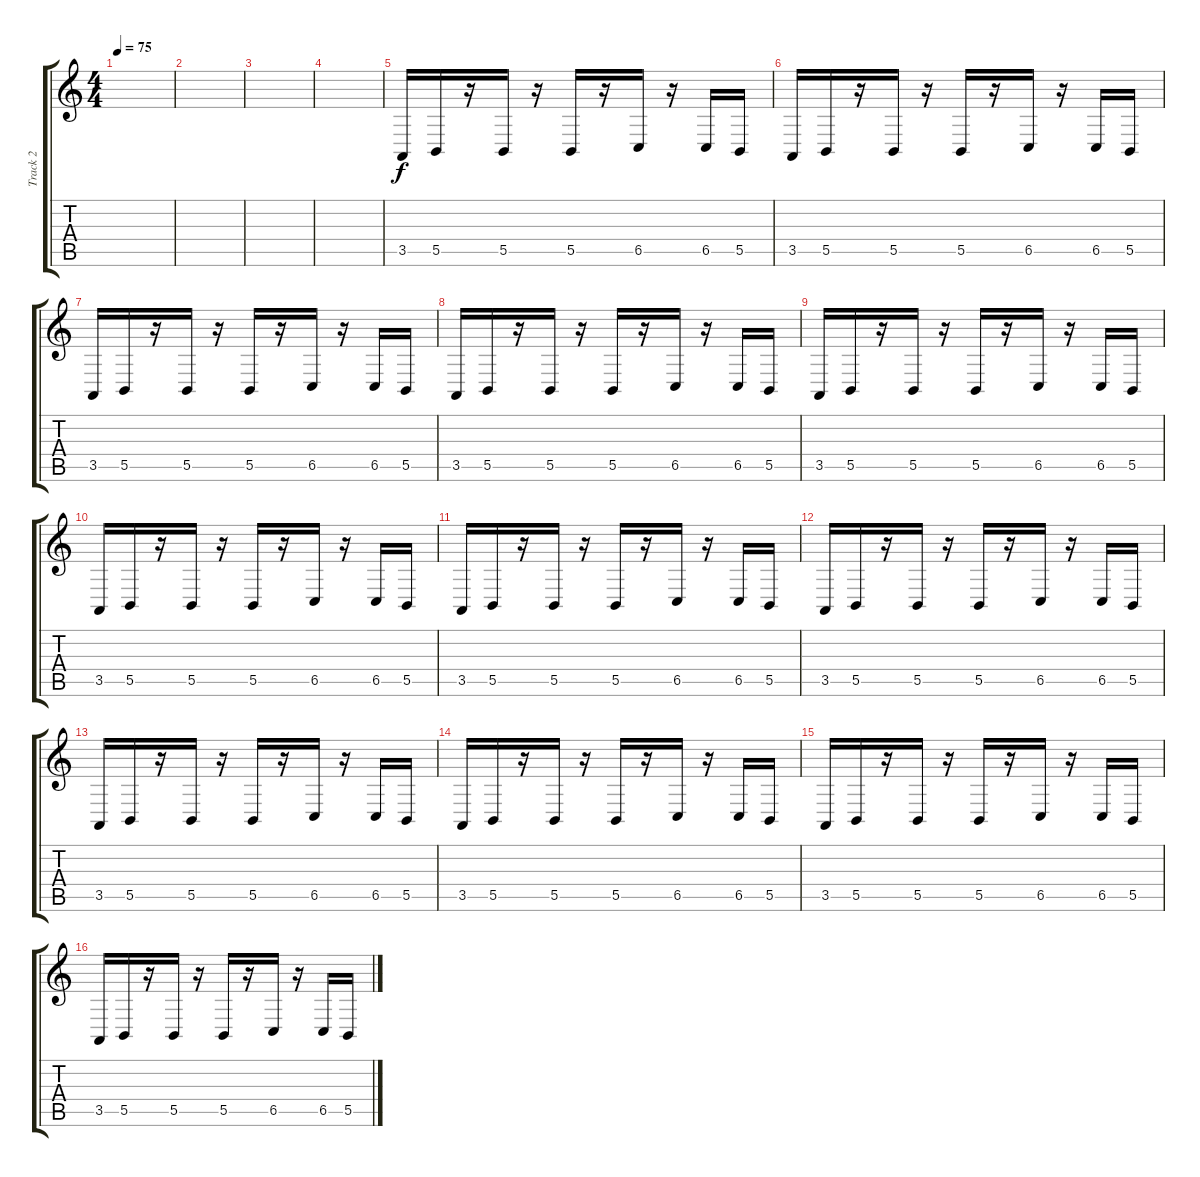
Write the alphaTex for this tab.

\track ("Track 2" "Track 2") {instrument tremolostrings}
\staff {score tabs}
\tuning (Db4 Ab3 E3 B2 Gb2 B1) {hide}
\ts (4 4)
\tempo 75
\clef g2
\ks c
|
|
|
|
3.5.16 5.5.16 r.16 5.5.16 r.16 5.5.16 r.16 6.5.16 r.16 6.5.16 5.5.16 |
3.5.16 5.5.16 r.16 5.5.16 r.16 5.5.16 r.16 6.5.16 r.16 6.5.16 5.5.16 |
3.5.16 5.5.16 r.16 5.5.16 r.16 5.5.16 r.16 6.5.16 r.16 6.5.16 5.5.16 |
3.5.16 5.5.16 r.16 5.5.16 r.16 5.5.16 r.16 6.5.16 r.16 6.5.16 5.5.16 |
3.5.16 5.5.16 r.16 5.5.16 r.16 5.5.16 r.16 6.5.16 r.16 6.5.16 5.5.16 |
3.5.16 5.5.16 r.16 5.5.16 r.16 5.5.16 r.16 6.5.16 r.16 6.5.16 5.5.16 |
3.5.16 5.5.16 r.16 5.5.16 r.16 5.5.16 r.16 6.5.16 r.16 6.5.16 5.5.16 |
3.5.16 5.5.16 r.16 5.5.16 r.16 5.5.16 r.16 6.5.16 r.16 6.5.16 5.5.16 |
3.5.16 5.5.16 r.16 5.5.16 r.16 5.5.16 r.16 6.5.16 r.16 6.5.16 5.5.16 |
3.5.16 5.5.16 r.16 5.5.16 r.16 5.5.16 r.16 6.5.16 r.16 6.5.16 5.5.16 |
3.5.16 5.5.16 r.16 5.5.16 r.16 5.5.16 r.16 6.5.16 r.16 6.5.16 5.5.16 |
3.5.16 5.5.16 r.16 5.5.16 r.16 5.5.16 r.16 6.5.16 r.16 6.5.16 5.5.16
